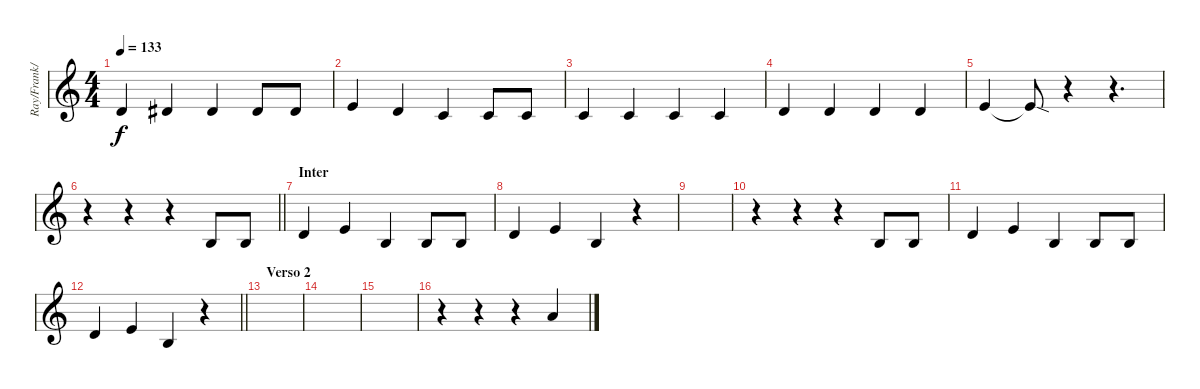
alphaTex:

\track ("Ray/Frank/James [Backup Vocals]" "Ray/Frank/") {instrument harmonica}
\staff {score}
\tuning (E4 B3 G3 D3 A2 E2) {hide}
\ts (4 4)
\tempo 133
\clef g2
\ks c
3.2.4{dy f} 4.2.4 4.2.4 4.2.8 4.2.8 |
5.2.4 3.2.4 1.2.4 1.2.8 1.2.8 |
1.2.4 1.2.4 1.2.4 1.2.4 |
3.2.4 3.2.4 3.2.4 3.2.4 |
5.2.4 5.2{sod t}.8 r.4 r.4{d} |
\barLineRight lightlight
r.4 r.4 r.4 0.2.8 0.2.8 |
\section ("" "Inter")
3.2.4 5.2.4 0.2.4 0.2.8 0.2.8 |
3.2.4 5.2.4 0.2.4 r.4 |
|
r.4 r.4 r.4 0.2.8 0.2.8 |
3.2.4 5.2.4 0.2.4 0.2.8 0.2.8 |
\barLineRight lightlight
3.2.4 5.2.4 0.2.4 r.4 |
\section ("" "Verso 2")
|
|
|
r.4 r.4 r.4 5.1.4
